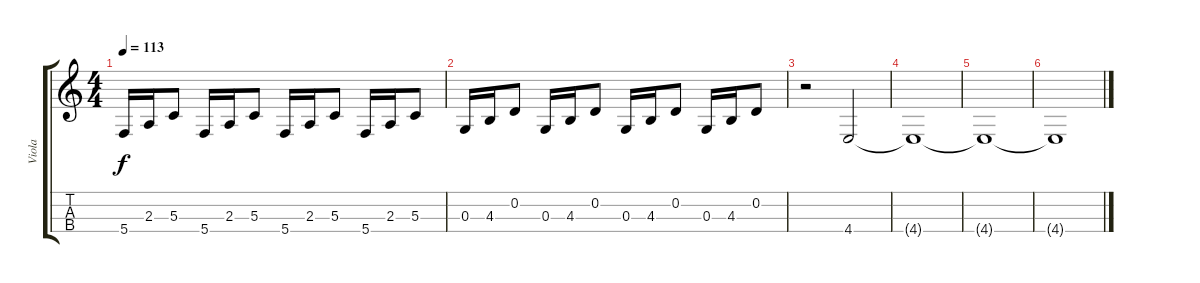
\track ("Viola" "Viola") {instrument viola}
\staff {score tabs}
\tuning (A4 D4 G3 C3) {hide}
\ts (4 4)
\tempo 113
\clef g2
\ks c
5.4.16{dy f} 2.3.16 5.3.8 5.4.16 2.3.16 5.3.8 5.4.16 2.3.16 5.3.8 5.4.16 2.3.16 5.3.8 |
0.3.16 4.3.16 0.2.8 0.3.16 4.3.16 0.2.8 0.3.16 4.3.16 0.2.8 0.3.16 4.3.16 0.2.8 |
r.2 4.4.2 |
4.4{t}.1{volume 0} |
4.4{t}.1 |
4.4{t}.1
